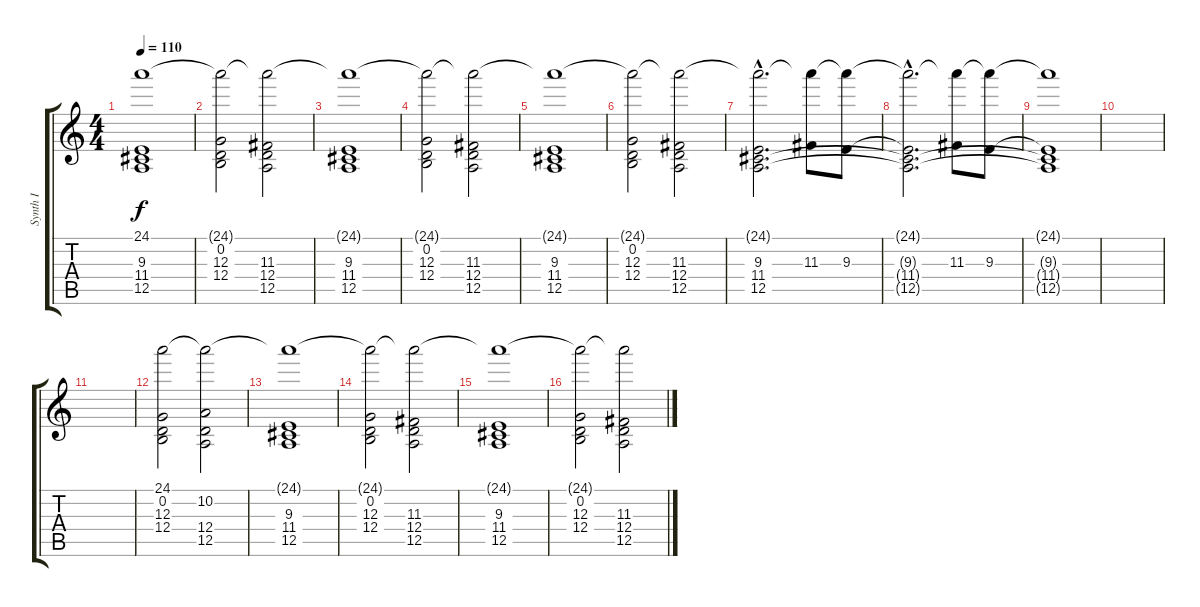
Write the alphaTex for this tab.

\track ("Synth I" "Synth I") {instrument synthstrings1}
\staff {score tabs}
\tuning (A4 B3 G3 D3 A2 E2) {hide}
\ts (4 4)
\tempo 110
\clef g2
\ks c
(24.1{t} 9.3 11.4 12.5).1{dy f} |
(24.1{t} 0.2 12.3 12.4).2 (24.1{t} 11.3 12.4 12.5).2 |
(24.1{t} 9.3 11.4 12.5).1 |
(24.1{t} 0.2 12.3 12.4).2 (24.1{t} 11.3 12.4 12.5).2 |
(24.1{t} 9.3 11.4 12.5).1 |
(24.1{t} 0.2 12.3 12.4).2 (24.1{t} 11.3 12.4 12.5).2 |
(24.1{hac t} 9.3{hac} 11.4{hac} 12.5{hac}).2{d} (24.1{t} 11.3).8 (24.1{t} 9.3).8 |
(24.1{hac t} 9.3{hac t} 11.4{hac t} 12.5{hac t}).2{d} (24.1{t} 11.3).8 (24.1{t} 9.3).8 |
(24.1{t} 9.3{t} 11.4{t} 12.5{t}).1 |
|
|
(24.1 0.2 12.3 12.4).2 (24.1{t} 10.2 12.4 12.5).2 |
(24.1{t} 9.3 11.4 12.5).1 |
(24.1{t} 0.2 12.3 12.4).2 (24.1{t} 11.3 12.4 12.5).2 |
(24.1{t} 9.3 11.4 12.5).1 |
(24.1{t} 0.2 12.3 12.4).2 (24.1{t} 11.3 12.4 12.5).2
